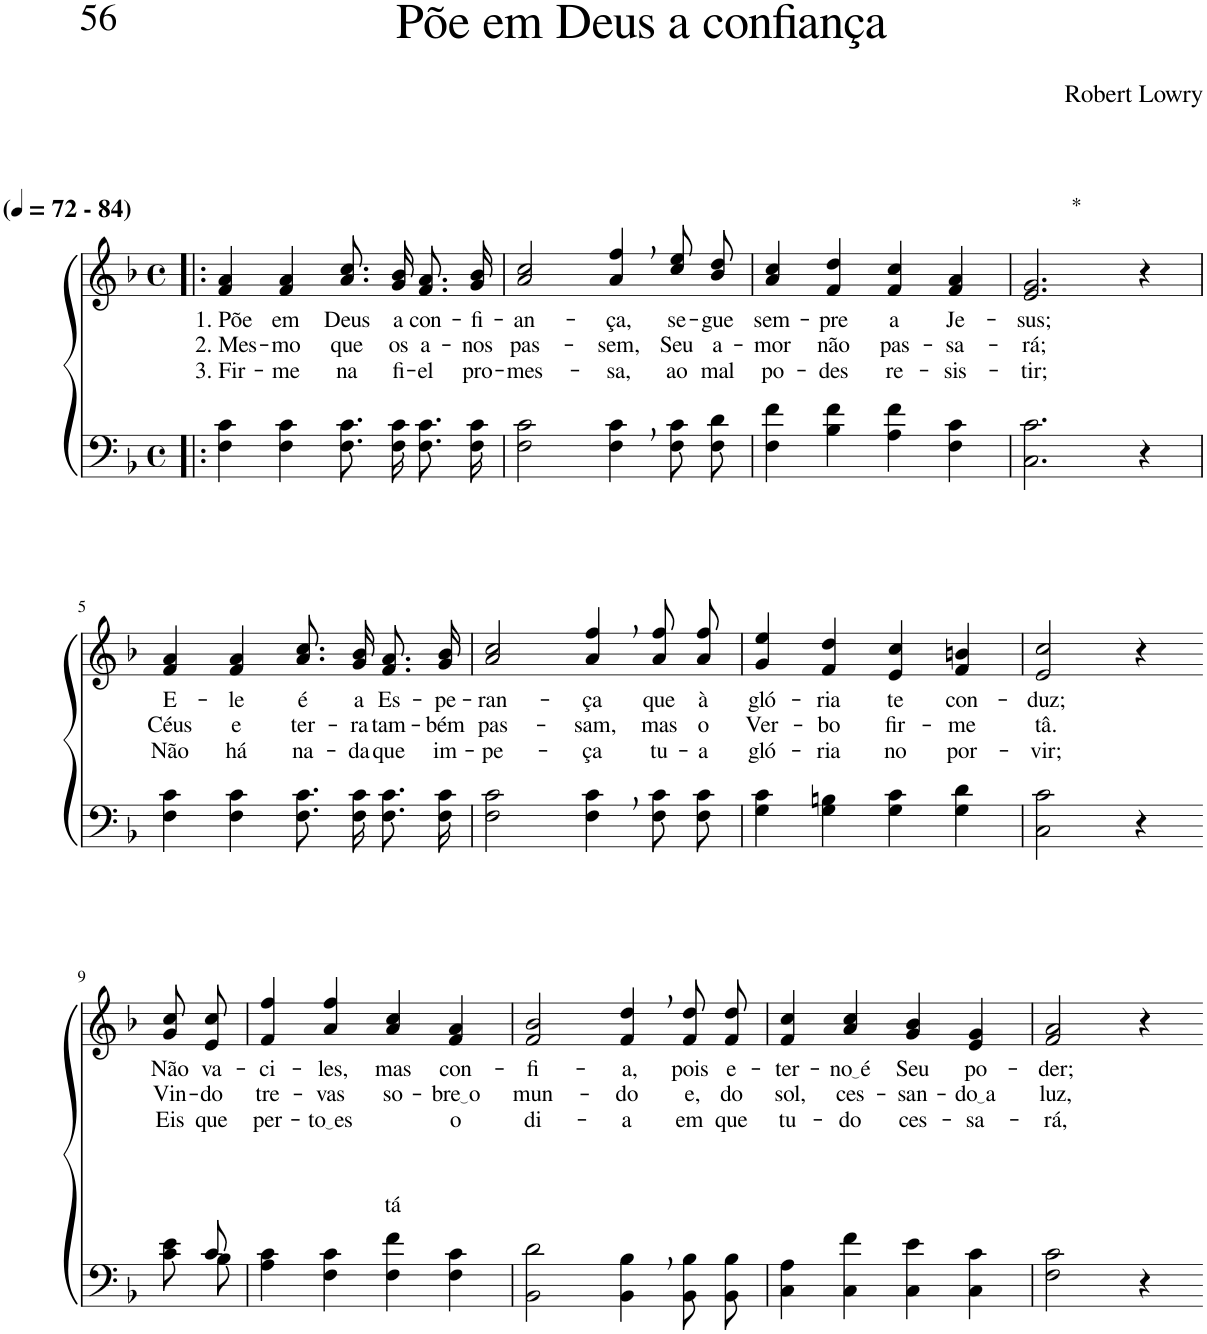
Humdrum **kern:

**kern	**kern	**text	**text	**text
*part2	*part1	*part1	*part1	*part1
*staff2	*staff1	*staff1	*staff1	*staff1
*I"Parte III e IV	*I"Parte I e II	*	*	*
*clefF4	*clefG2	*	*	*
*Trd1c2	*Trd1c2	*	*	*
*k[b-]	*k[b-]	*	*	*
*M4/4	*M4/4	*	*	*
*met(c)	*met(c)	*	*	*
*MM72	*MM72	*	*	*
=1!|:	=1!|:	=1!|:	=1!|:	=1!|:
!	!LO:TX:a:B:t=(	!	!	!
!	!LO:TX:a:B:t=- 84)	!	!	!
!	!	!LO:LY:b	!LO:LY:b	!LO:LY:b
4F\ 4c\	4f/ 4a/	1. Põe	2. Mes-	3. Fir-
!	!	!LO:LY:b	!LO:LY:b	!LO:LY:b
4F\ 4c\	4f/ 4a/	em	-mo	-me
!	!	!LO:LY:b	!LO:LY:b	!LO:LY:b
8.F\ 8.c\L	8.a/ 8.cc/L	Deus	que	na
!	!	!LO:LY:b	!LO:LY:b	!LO:LY:b
16F\ 16c\Jk	16g/ 16b-/Jk	a	os	fi-
!	!	!LO:LY:b	!LO:LY:b	!LO:LY:b
8.F\ 8.c\L	8.f/ 8.a/L	con-	a-	-el
!	!	!LO:LY:b	!LO:LY:b	!LO:LY:b
16F\ 16c\Jk	16g/ 16b-/Jk	-fi-	-nos	pro-
=2	=2	=2	=2	=2
!	!	!LO:LY:b	!LO:LY:b	!LO:LY:b
2F\ 2c\	2a/ 2cc/	-an-	pas-	-mes-
!	!	!LO:LY:b	!LO:LY:b	!LO:LY:b
4F\, 4c\,	4a/, 4ff/,	-ça,	-sem,	-sa,
!	!	!LO:LY:b	!LO:LY:b	!LO:LY:b
8F\ 8c\L	8cc\ 8ee\L	se-	Seu	ao
!	!	!LO:LY:b	!LO:LY:b	!LO:LY:b
8F\ 8d\J	8b-\ 8dd\J	-gue	a-	mal
=3	=3	=3	=3	=3
!	!	!LO:LY:b	!LO:LY:b	!LO:LY:b
4F\ 4f\	4a/ 4cc/	sem-	-mor	po-
!	!	!LO:LY:b	!LO:LY:b	!LO:LY:b
4B-\ 4f\	4f/ 4dd/	-pre	não	-des
!	!	!LO:LY:b	!LO:LY:b	!LO:LY:b
4A\ 4f\	4f/ 4cc/	a	pas-	re-
!	!	!LO:LY:b	!LO:LY:b	!LO:LY:b
4F\ 4c\	4f/ 4a/	Je-	-sa-	-sis-
=4	=4	=4	=4	=4
!	!LO:TX:a:t=*	!	!	!
!	!	!LO:LY:b	!LO:LY:b	!LO:LY:b
2.C\ 2.c\	2.e/ 2.g/	-sus;	-rá;	-tir;
4r	4r	.	.	.
!!LO:LB:g=z
=5	=5	=5	=5	=5
!	!	!LO:LY:b	!LO:LY:b	!LO:LY:b
4F\ 4c\	4f/ 4a/	E-	Céus	Não
!	!	!LO:LY:b	!LO:LY:b	!LO:LY:b
4F\ 4c\	4f/ 4a/	-le	e	há
!	!	!LO:LY:b	!LO:LY:b	!LO:LY:b
8.F\ 8.c\L	8.a/ 8.cc/L	é	ter-	na-
!	!	!LO:LY:b	!LO:LY:b	!LO:LY:b
16F\ 16c\Jk	16g/ 16b-/Jk	a	-ra	-da
!	!	!LO:LY:b	!LO:LY:b	!LO:LY:b
8.F\ 8.c\L	8.f/ 8.a/L	Es-	tam-	que
!	!	!LO:LY:b	!LO:LY:b	!LO:LY:b
16F\ 16c\Jk	16g/ 16b-/Jk	-pe-	-bém	im-
=6	=6	=6	=6	=6
!	!	!LO:LY:b	!LO:LY:b	!LO:LY:b
2F\ 2c\	2a/ 2cc/	-ran-	pas-	-pe-
!	!	!LO:LY:b	!LO:LY:b	!LO:LY:b
4F\, 4c\,	4a/, 4ff/,	-ça	-sam,	-ça
!	!	!LO:LY:b	!LO:LY:b	!LO:LY:b
8F\ 8c\L	8a\ 8ff\L	que	mas	tu-
!	!	!LO:LY:b	!LO:LY:b	!LO:LY:b
8F\ 8c\J	8a\ 8ff\J	à	o	-a
=7	=7	=7	=7	=7
!	!	!LO:LY:b	!LO:LY:b	!LO:LY:b
4G\ 4c\	4g/ 4ee/	gló-	Ver-	gló-
!	!	!LO:LY:b	!LO:LY:b	!LO:LY:b
4G\ 4Bn\	4f/ 4dd/	-ria	-bo	-ria
!	!	!LO:LY:b	!LO:LY:b	!LO:LY:b
4G\ 4c\	4e/ 4cc/	te	fir-	no
!	!	!LO:LY:b	!LO:LY:b	!LO:LY:b
4G\ 4d\	4f/ 4bn/	con-	-me	por-
=8	=8	=8	=8	=8
!	!	!LO:LY:b	!LO:LY:b	!LO:LY:b
2C\ 2c\	2e/ 2cc/	-duz;	tâ.	-vir;
4r	4r	.	.	.
!!LO:LB:g=z
=9-	=9-	=9-	=9-	=9-
*^	*	*	*	*
!	!	!	!LO:LY:b	!LO:LY:b	!LO:LY:b
8c\ 8e\L	8ryy	8g/ 8cc/L	Não	Vin-	Eis
!	!	!	!LO:LY:b	!LO:LY:b	!LO:LY:b
8B-\J	8c/	8e/ 8cc/J	va-	-do	que
=10	=10	=10	=10	=10	=10
!	!	!	!LO:LY:b	!LO:LY:b	!LO:LY:b
*v	*v	*	*	*	*
4A\ 4c\	4f/ 4ff/	-ci-	tre-	per-
!	!	!LO:LY:b	!LO:LY:b	!LO:LY:b
4F\ 4c\	4a/ 4ff/	-les,	-vas	to es
!	!	!LO:LY:b	!LO:LY:b	!LO:LY:b
4F\ 4f\	4a/ 4cc/	mas	so-	tá
!	!	!LO:LY:b	!LO:LY:b	!LO:LY:b
4F\ 4c\	4f/ 4a/	con-	bre o	o
=11	=11	=11	=11	=11
!	!	!LO:LY:b	!LO:LY:b	!LO:LY:b
2BB-\ 2d\	2f/ 2b-/	-fi-	mun-	di-
!	!	!LO:LY:b	!LO:LY:b	!LO:LY:b
4BB-\, 4B-\,	4f/, 4dd/,	-a,	-do	-a
!	!	!LO:LY:b	!LO:LY:b	!LO:LY:b
8BB-\ 8B-\L	8f/ 8dd/L	pois	e,	em
!	!	!LO:LY:b	!LO:LY:b	!LO:LY:b
8BB-\ 8B-\J	8f/ 8dd/J	e-	do	que
=12	=12	=12	=12	=12
!	!	!LO:LY:b	!LO:LY:b	!LO:LY:b
4C\ 4A\	4f/ 4cc/	-ter-	sol,	tu-
!	!	!LO:LY:b	!LO:LY:b	!LO:LY:b
4C\ 4f\	4a/ 4cc/	no é	ces-	-do
!	!	!LO:LY:b	!LO:LY:b	!LO:LY:b
4C\ 4e\	4g/ 4b-/	Seu	-san-	ces-
!	!	!LO:LY:b	!LO:LY:b	!LO:LY:b
4C\ 4c\	4e/ 4g/	po-	do a	-sa-
=13	=13	=13	=13	=13
!	!	!LO:LY:b	!LO:LY:b	!LO:LY:b
2F\ 2c\	2f/ 2a/	-der;	luz,	-rá,
4r	4r	.	.	.
=-	=-	=-	=-	=-
*-	*-	*-	*-	*-
